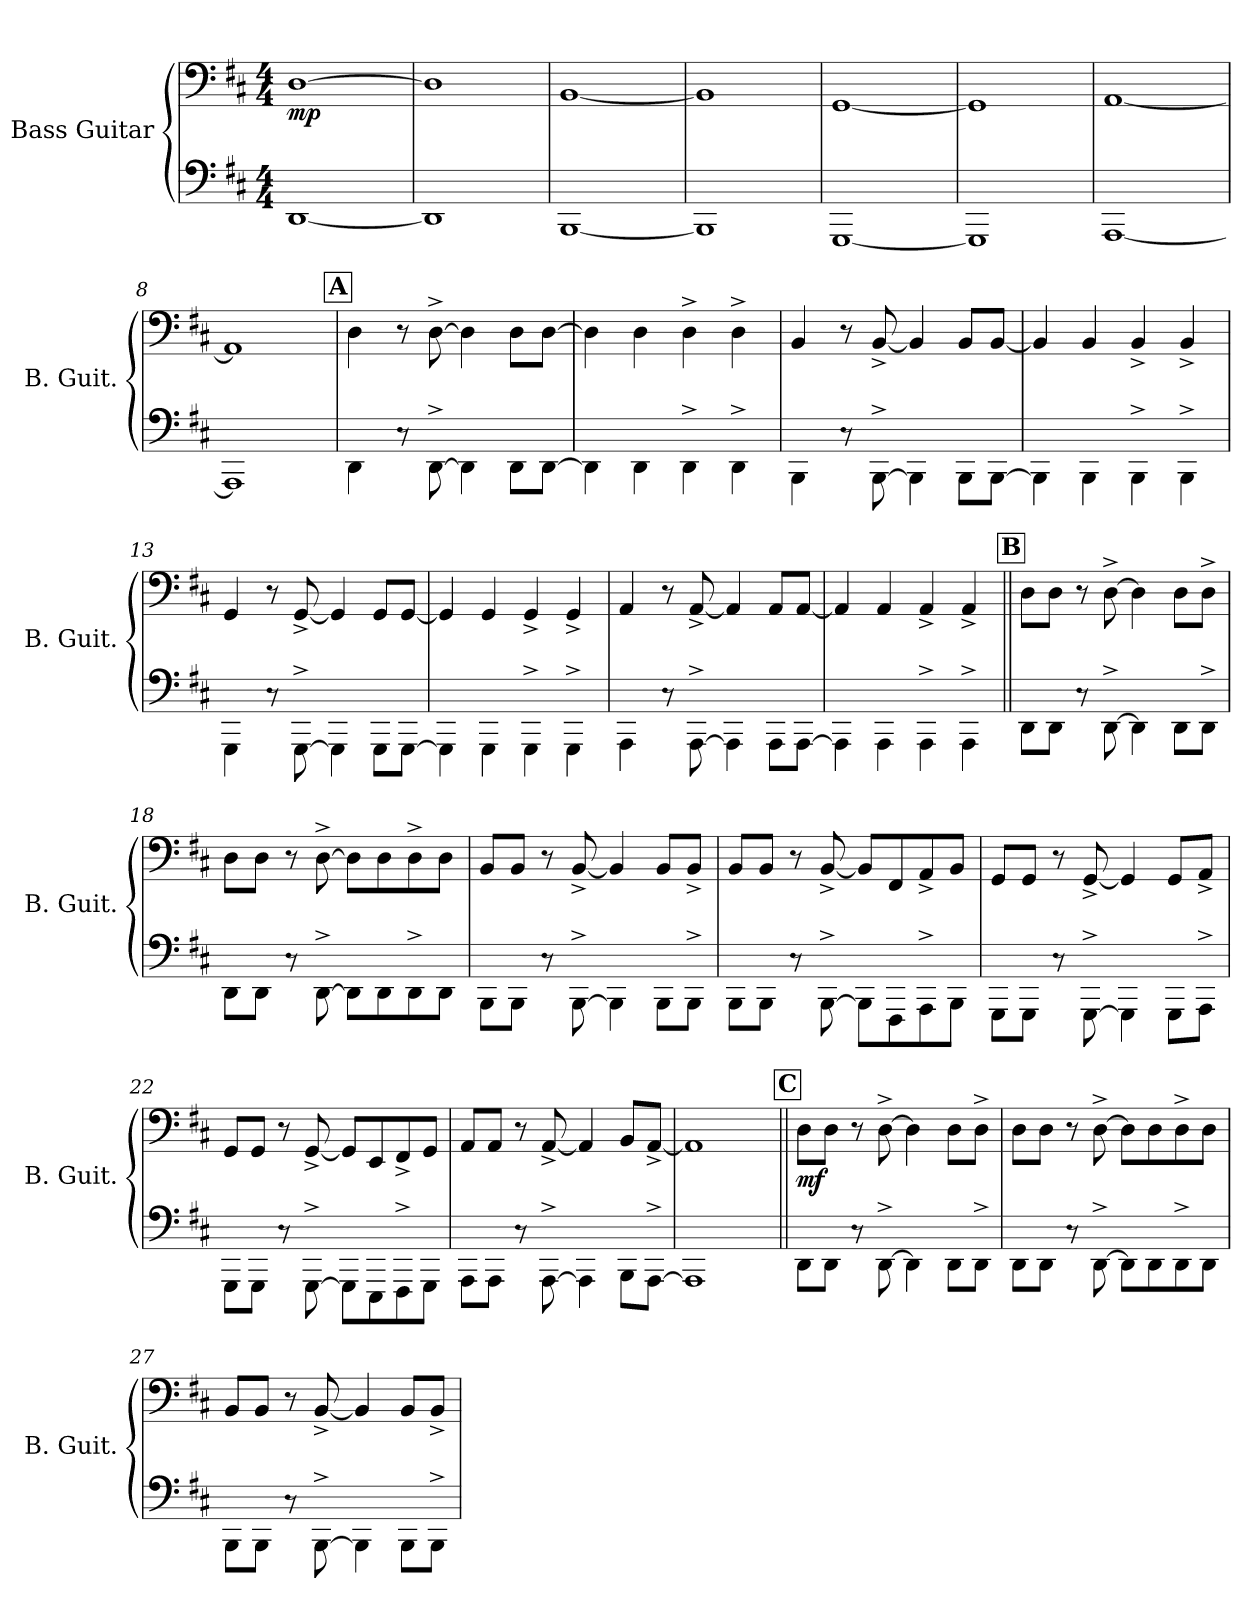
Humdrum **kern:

**kern	**kern	**dynam
*part1	*part1	*part1
*staff2	*staff1	*staff1/2
*I"Bass Guitar	*	*
*I'B. Guit.	*	*
*stria4	*	*
*	*clefF4	*
*ITrd7c12	*ITrd7c12	*
*k[f#c#]	*k[f#c#]	*
*M4/4	*M4/4	*
*MM96	*MM96	*
=1	=1	=1
!	!	!LO:DY:b
[1DDD	[1DD	mp
=2	=2	=2
1DDD]	1DD]	.
=3	=3	=3
[1BBBB	[1BBB	.
=4	=4	=4
1BBBB]	1BBB]	.
=5	=5	=5
[1GGGG	[1GGG	.
=6	=6	=6
1GGGG]	1GGG]	.
=7	=7	=7
[1AAAA	[1AAA	.
=8	=8	=8
1AAAA]	1AAA]	.
!!LO:REH:place=s1:a:B:fs=14:t=A
=9	=9	=9
4DDD\	4DD\	.
8r	8r	.
[8DDD^\	[8DD^\	.
4DDD\]	4DD\]	.
8DDD\L	8DD\L	.
[8DDD\J	[8DD\J	.
=10	=10	=10
4DDD\]	4DD\]	.
4DDD\	4DD\	.
4DDD^\	4DD^\	.
4DDD^\	4DD^\	.
!!LO:LB:g=z
=11	=11	=11
4BBBB\	4BBB/	.
8r	8r	.
[8BBBB^\	[8BBB^/	.
4BBBB\]	4BBB/]	.
8BBBB\L	8BBB/L	.
[8BBBB\J	[8BBB/J	.
=12	=12	=12
4BBBB\]	4BBB/]	.
4BBBB\	4BBB/	.
4BBBB^\	4BBB^/	.
4BBBB^\	4BBB^/	.
=13	=13	=13
4GGGG\	4GGG/	.
8r	8r	.
[8GGGG^\	[8GGG^/	.
4GGGG\]	4GGG/]	.
8GGGG\L	8GGG/L	.
[8GGGG\J	[8GGG/J	.
=14	=14	=14
4GGGG\]	4GGG/]	.
4GGGG\	4GGG/	.
4GGGG^\	4GGG^/	.
4GGGG^\	4GGG^/	.
=15	=15	=15
4AAAA\	4AAA/	.
8r	8r	.
[8AAAA^\	[8AAA^/	.
4AAAA\]	4AAA/]	.
8AAAA\L	8AAA/L	.
[8AAAA\J	[8AAA/J	.
=16	=16	=16
4AAAA\]	4AAA/]	.
4AAAA\	4AAA/	.
4AAAA^\	4AAA^/	.
4AAAA^\	4AAA^/	.
!!LO:LB:g=z
!!LO:REH:place=s1:a:B:fs=14:t=B
=17||	=17||	=17||
8DDD\L	8DD\L	.
8DDD\J	8DD\J	.
8r	8r	.
[8DDD^\	[8DD^\	.
4DDD\]	4DD\]	.
8DDD\L	8DD\L	.
8DDD^\J	8DD^\J	.
=18	=18	=18
8DDD\L	8DD\L	.
8DDD\J	8DD\J	.
8r	8r	.
[8DDD^\	[8DD^\	.
8DDD\L]	8DD\L]	.
8DDD\	8DD\	.
8DDD^\	8DD^\	.
8DDD\J	8DD\J	.
=19	=19	=19
8BBBB\L	8BBB/L	.
8BBBB\J	8BBB/J	.
8r	8r	.
[8BBBB^\	[8BBB^/	.
4BBBB\]	4BBB/]	.
8BBBB\L	8BBB/L	.
8BBBB^\J	8BBB^/J	.
=20	=20	=20
8BBBB\L	8BBB/L	.
8BBBB\J	8BBB/J	.
8r	8r	.
[8BBBB^\	[8BBB^/	.
8BBBB\L]	8BBB/L]	.
8FFFF#\	8FFF#/	.
8AAAA^\	8AAA^/	.
8BBBB\J	8BBB/J	.
!!LO:LB:g=z
=21	=21	=21
8GGGG\L	8GGG/L	.
8GGGG\J	8GGG/J	.
8r	8r	.
[8GGGG^\	[8GGG^/	.
4GGGG\]	4GGG/]	.
8GGGG\L	8GGG/L	.
8AAAA^\J	8AAA^/J	.
=22	=22	=22
8GGGG\L	8GGG/L	.
8GGGG\J	8GGG/J	.
8r	8r	.
[8GGGG^\	[8GGG^/	.
8GGGG\L]	8GGG/L]	.
8EEEE\	8EEE/	.
8FFFF#^\	8FFF#^/	.
8GGGG\J	8GGG/J	.
=23	=23	=23
8AAAA\L	8AAA/L	.
8AAAA\J	8AAA/J	.
8r	8r	.
[8AAAA^\	[8AAA^/	.
4AAAA\]	4AAA/]	.
8BBBB\L	8BBB/L	.
[8AAAA^\J	[8AAA^/J	.
=24	=24	=24
1AAAA]	1AAA]	.
!!LO:LB:g=z
!!LO:REH:place=s1:a:B:fs=14:t=C
=25||	=25||	=25||
!	!	!LO:DY:b
8DDD\L	8DD\L	mf
8DDD\J	8DD\J	.
8r	8r	.
[8DDD^\	[8DD^\	.
4DDD\]	4DD\]	.
8DDD\L	8DD\L	.
8DDD^\J	8DD^\J	.
=26	=26	=26
8DDD\L	8DD\L	.
8DDD\J	8DD\J	.
8r	8r	.
[8DDD^\	[8DD^\	.
8DDD\L]	8DD\L]	.
8DDD\	8DD\	.
8DDD^\	8DD^\	.
8DDD\J	8DD\J	.
=27	=27	=27
8BBBB\L	8BBB/L	.
8BBBB\J	8BBB/J	.
8r	8r	.
[8BBBB^\	[8BBB^/	.
4BBBB\]	4BBB/]	.
8BBBB\L	8BBB/L	.
8BBBB^\J	8BBB^/J	.
=	=	=
*-	*-	*-
